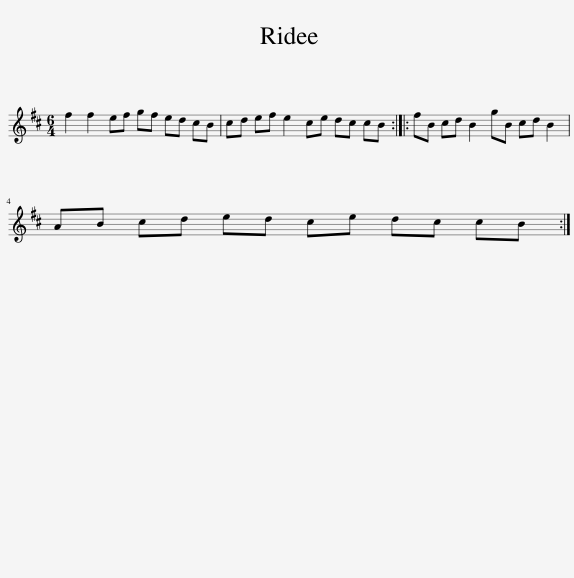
X:1
L:1/8
M:6/4
I:linebreak $
K:Bmin
V:1 treble
V:1
 f2 f2 ef gf ed cB | cd ef e2 ce dc cB :: fB cd B2 gB cd B2 |$ AB cd ed ce dc cB :| %4
